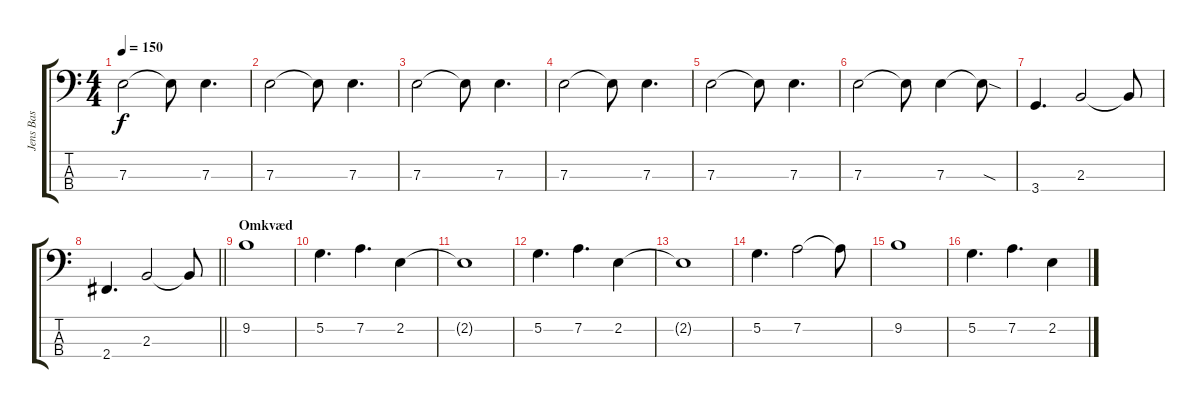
\track ("Jens Bas" "Jens Bas") {instrument electricbasspick}
\staff {score tabs}
\tuning (G2 D2 A1 E1) {hide}
\ts (4 4)
\tempo 150
\clef f4
\ks c
7.3.2{dy f} 7.3{t}.8 7.3.4{d} |
7.3.2 7.3{t}.8 7.3.4{d} |
7.3.2 7.3{t}.8 7.3.4{d} |
7.3.2 7.3{t}.8 7.3.4{d} |
7.3.2 7.3{t}.8 7.3.4{d} |
7.3.2 7.3{t}.8 7.3.4 7.3{sod t}.8 |
3.4.4{d} 2.3.2 2.3{t}.8 |
\barLineRight lightlight
2.4.4{d} 2.3.2 2.3{t}.8 |
\section ("" "Omkvæd")
9.2.1 |
5.2.4{d} 7.2.4{d} 2.2.4 |
2.2{t}.1 |
5.2.4{d} 7.2.4{d} 2.2.4 |
2.2{t}.1 |
5.2.4{d} 7.2.2 7.2{t}.8 |
9.2.1 |
5.2.4{d} 7.2.4{d} 2.2.4
